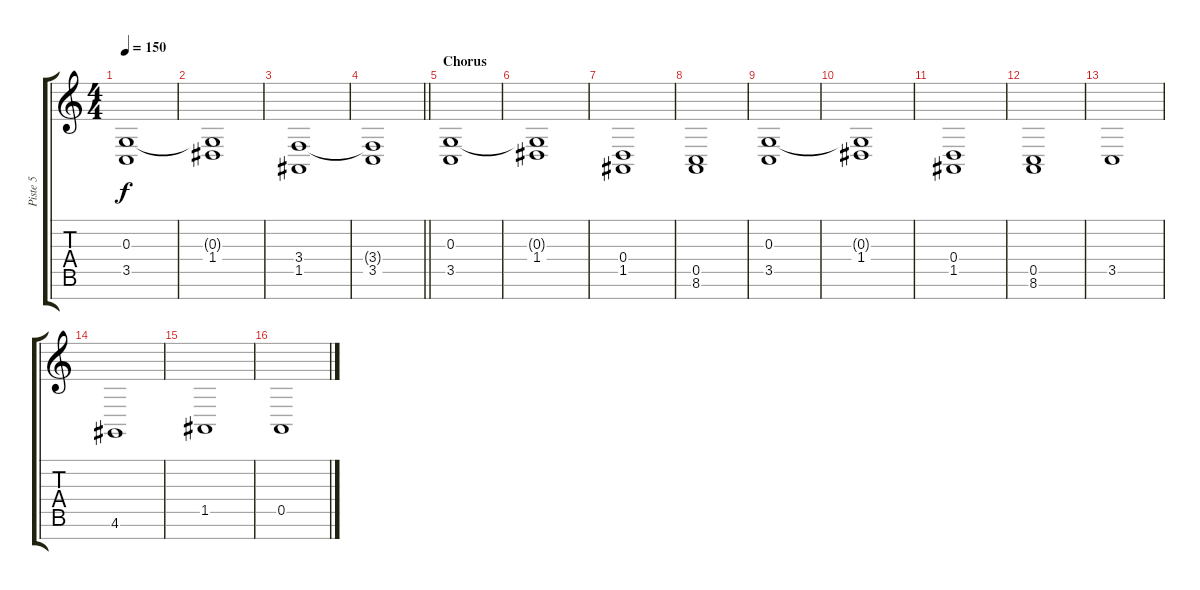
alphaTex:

\track ("Piste 5" "Piste 5") {instrument stringensemble2}
\staff {score tabs}
\tuning (E4 B3 G3 D3 A2 E2 B1) {hide}
\ts (4 4)
\tempo 150
\clef g2
\ks c
(0.3 3.5).1{dy f} |
(0.3{t} 1.4).1 |
(3.4 1.5).1 |
\barLineRight lightlight
(3.4{t} 3.5).1 |
\section ("" "Chorus")
(0.3 3.5).1 |
(0.3{t} 1.4).1 |
(0.4 1.5).1 |
(0.5 8.6).1 |
(0.3 3.5).1 |
(0.3{t} 1.4).1 |
(0.4 1.5).1 |
(0.5 8.6).1 |
3.5.1 |
4.6.1 |
1.5.1 |
0.5.1
